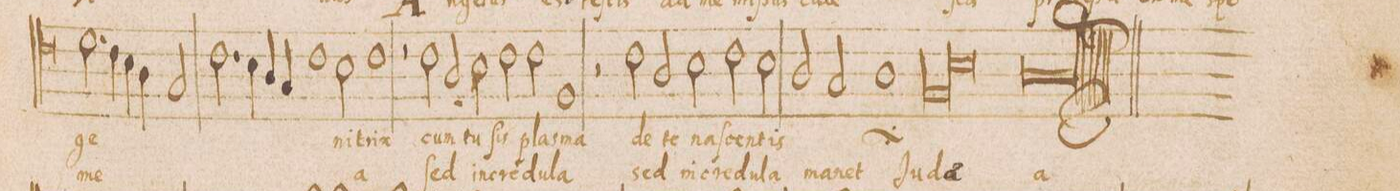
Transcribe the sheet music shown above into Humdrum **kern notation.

**kern	**text	**text
*I"ALTVS	*	*
*clefC4	*	*
*k[]	*	*
*met(C|)	*	*
*M2/1	*	*
2.d\	ge-	me-
4c\	.	.
4B\	.	.
4A\	.	.
2G/	.	.
=33-	=33-	=33-
2.c\	.	.
4B\	.	.
4A/	.	.
4G/	.	.
1c\	.	.
=34-	=34-	=34-
2B\	-ni-	.
1c	-trix	-a
=35-	=35-	=35-
2r	.	.
2c\	cum	ſed
2A/	.	.
2B\	tu	in-
=36-	=36-	=36-
2c\	ſis	-cre-
2c\	pla-	-du-
1F	-sma	-la
=37-	=37-	=37-
2r	.	.
2c\	de	sed
2A/	te	in-
2B\	na-	-cre-
=38-	=38-	=38-
2c\	-ſcen-	-du-
2B\	-tis	-la
*	*ij	*
2A/	de	ma-
2G/	te	-net
=39-	=39-	=39-
1A	na-	Ju-
*lig	*	*
1F	-scen-	-dae-
=40-	=40-	=40-
1B-y	.	.
*Xlig	*	*
1Al;;	-tis	-a.
*	*Xij	*
=41||	=41||	=41||
*M2/1	*	*
*met(C|)	*	*
*-	*-	*-
